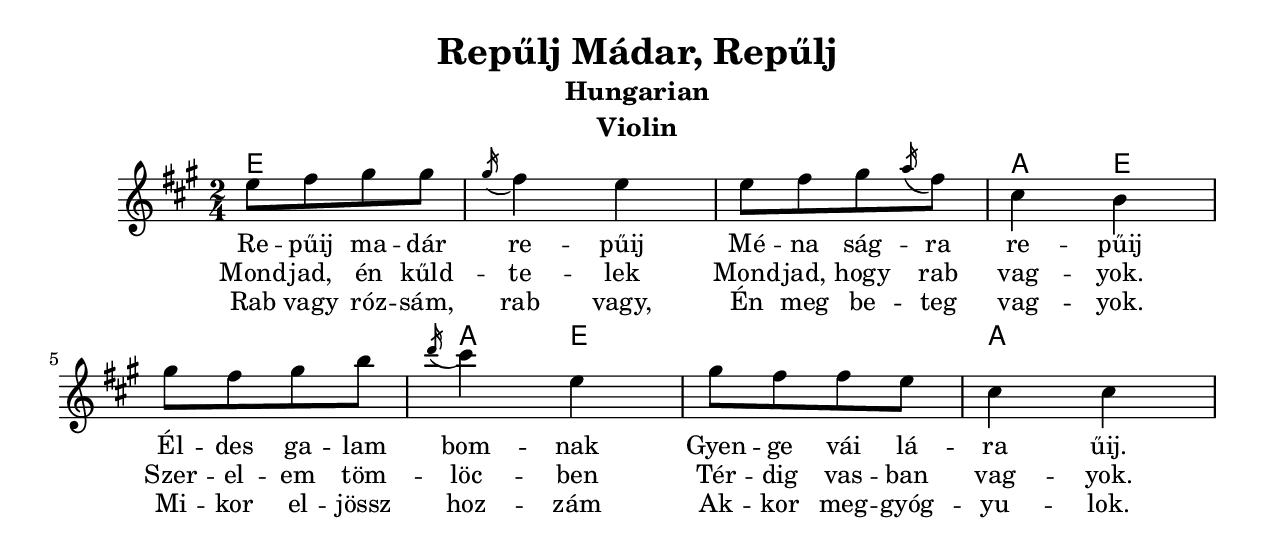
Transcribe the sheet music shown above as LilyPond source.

\version "2.24.0"
\include "english.ly"
%\pointAndClickOff
\paper{
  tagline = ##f
  print-all-headers = ##t
  #(set-paper-size "letter")
}
date = #(strftime "%d-%m-%Y" (localtime (current-time)))

%\markup{ \italic{ " Updated " \date  }  }

%\markup{ Got something to say? }

%#################################### Melody ########################
melody = \transpose a e \relative c''' {
  \clef treble
  \key d \major
  \time 2/4

  %\partial 16*3 a16 d f   %lead in notes
  a8 [b cs cs]
  \acciaccatura cs16 b4 a
  a8 [b cs \acciaccatura d16  b8 ]
  fs4  e

  cs'8 [b cs  e8]
  \acciaccatura g16 fs4 a,
  cs8 [b b a]
  fs4 fs|
}
%################################# Lyrics #####################
\addlyrics
{
  Re -- pűij ma -- dár re -- pűij
  Mé -- na ság -- ra re -- pűij
  Él -- des ga -- lam bom --  nak
  Gyen --  ge vái lá -- ra űij.
}
\addlyrics{
  Mond -- jad, én kűld --  te -- lek
  Mond -- jad, hogy rab vag -- yok.
  Szer -- el -- em töm --  löc -- ben
  Tér -- dig vas -- ban vag -- yok.
}
\addlyrics{
  Rab vagy róz -- sám, rab vagy,
  Én meg be -- teg vag -- yok.
  Mi -- kor el -- jössz hoz -- zám
  Ak -- kor meg -- gyóg -- yu -- lok.
}
%################################# Chords #######################
%harmonies = \transpose a e \chordmode {
harmonies = \chordmode {
  e2*3
  a4 e4*3
  a4 e4*3
  a2
  %{
    old chords
  a2
  e4
  a4*3
  d4
  a4
  cs2
  a4
  fs:m
  a4
  e4:7
  fs4:m
  a4
  %}
}

\score {
  <<
    \new ChordNames {
      \set chordChanges = ##f
      \harmonies
    }
    \new Staff
    \melody
  >>
  \header{
    title= "Repűlj Mádar, Repűlj"
    subtitle="Hungarian"
    composer= ""
    instrument = "Violin"
    arranger= ""
  }
  \midi{\tempo 4 = 120}
  \layout{indent = 1.0\cm}
}
%{
% more verses:
\markup{}
\markup {
  \fill-line {
    \hspace #0.1 % distance from left margin
    \column {
      \line { "1."
        \column {
          ""
        }
      }
      \hspace #0.2 % vertical distance between verses
      \line { "2."
        \column {
         ""
        }
      }
    }
    \hspace #0.1  % horiz. distance between columns
    \column {
      \line { "3."
        \column {
          ""
        }
      }
      \hspace #0.2 % distance between verses
      \line { "4."
        \column {
         ""
        }
      }
    }
    \hspace #0.1 % distance to right margin
  }
}

%}
